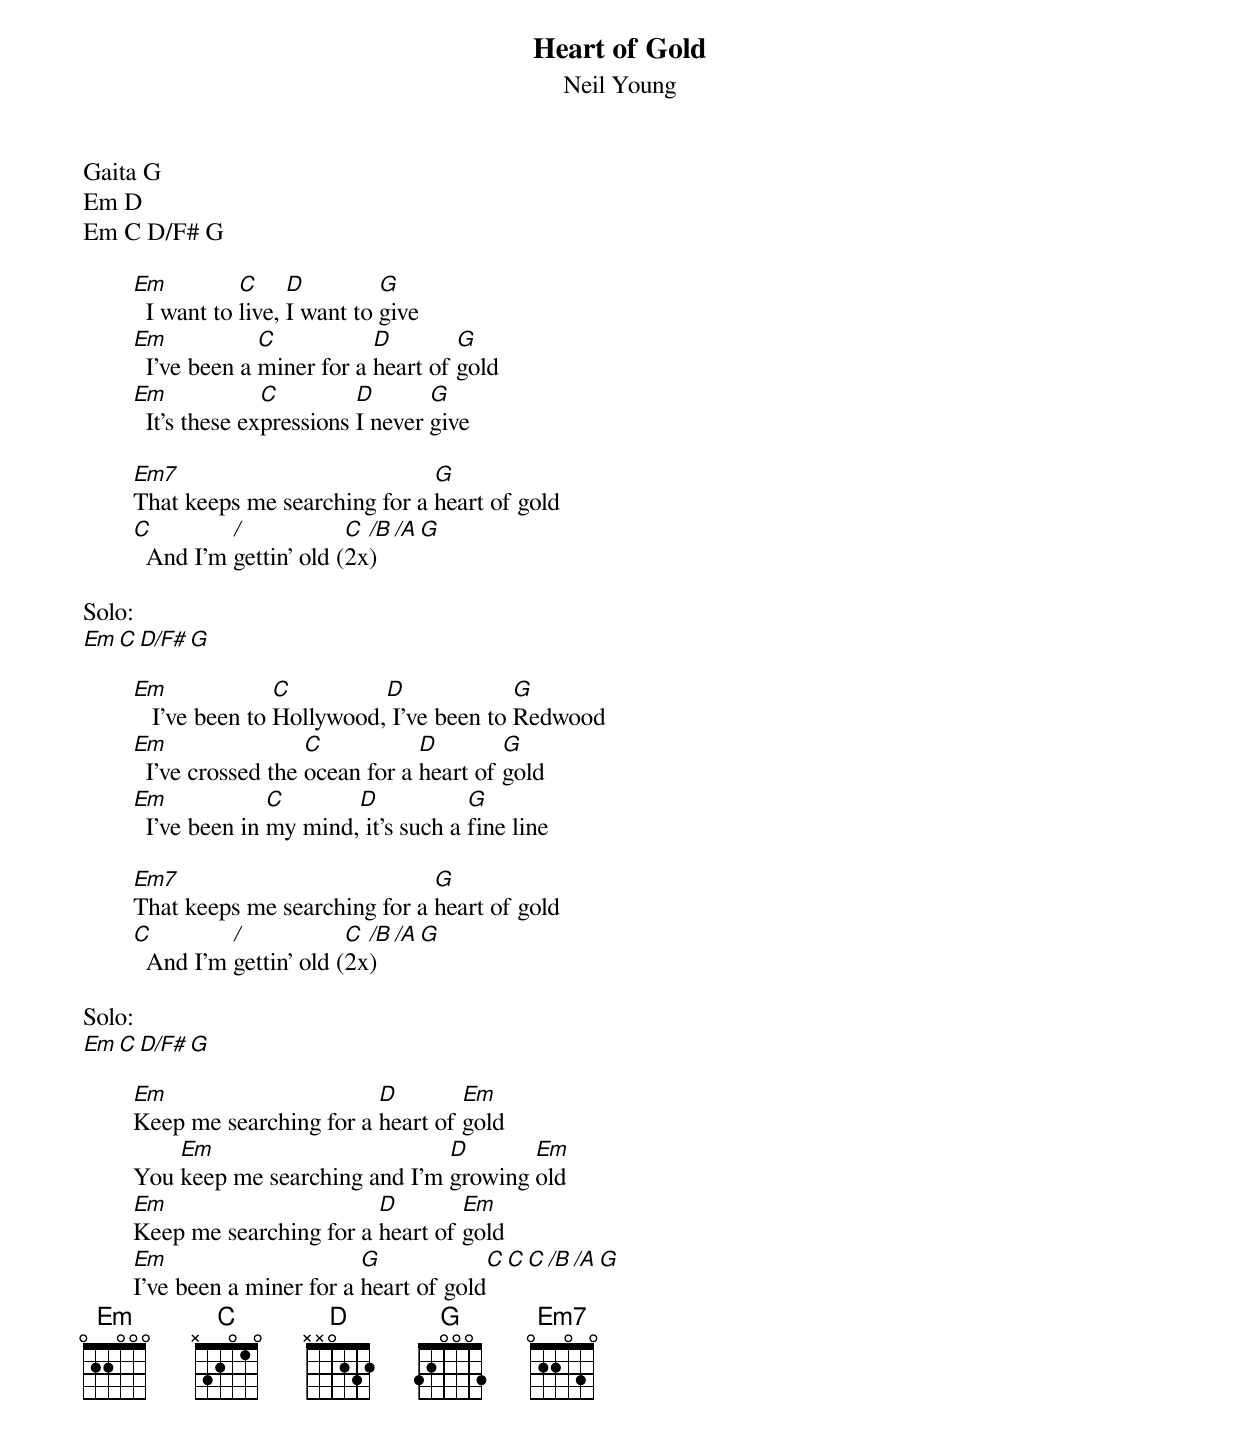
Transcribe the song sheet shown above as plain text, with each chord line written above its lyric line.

Heart of Gold
Neil Young

Gaita G
Em D
Em C D/F# G

        Em          C     D         G
          I want to live, I want to give
        Em            C           D        G
          I've been a miner for a heart of gold
        Em             C         D       G
          It's these expressions I never give

        Em7                           G
        That keeps me searching for a heart of gold
        C         /            C /B /A  G
          And I'm gettin' old (2x)

Solo:
Em C D/F# G

        Em              C         D             G
           I've been to Hollywood, I've been to Redwood
        Em                 C           D        G
          I've crossed the ocean for a heart of gold
        Em             C       D            G
          I've been in my mind, it's such a fine line

        Em7                           G
        That keeps me searching for a heart of gold
        C         /            C /B /A  G
          And I'm gettin’ old (2x)

Solo:
Em C D/F# G

        Em                      D        Em
        Keep me searching for a heart of gold
            Em                        D       Em
        You keep me searching and I'm growing old
        Em                      D        Em
        Keep me searching for a heart of gold
        Em                      G             C  C  C  /B  /A  G
        I've been a miner for a heart of gold
